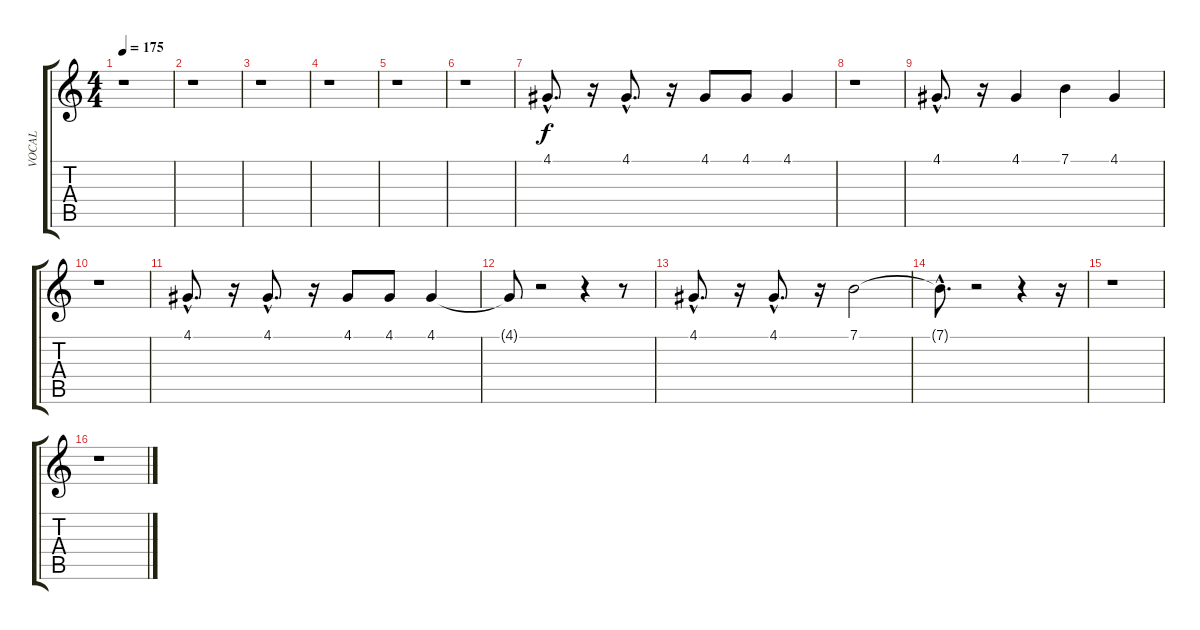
\track ("VOCAL" "VOCAL") {instrument blownbottle}
\staff {score tabs}
\tuning (E4 B3 G3 D3 A2 E2) {hide}
\ts (4 4)
\tempo 175
\clef g2
\ks c
r.1{dy f} |
r.1 |
r.1 |
r.1 |
r.1 |
r.1 |
4.1{hac}.8{d} r.16 4.1{hac}.8{d} r.16 4.1.8 4.1.8 4.1.4 |
r.1 |
4.1{hac}.8{d} r.16 4.1.4 7.1.4 4.1.4 |
r.1 |
4.1{hac}.8{d} r.16 4.1{hac}.8{d} r.16 4.1.8 4.1.8 4.1.4 |
4.1{t}.8 r.2 r.4 r.8 |
4.1{hac}.8{d} r.16 4.1{hac}.8{d} r.16 7.1.2 |
7.1{hac t}.8{d} r.2 r.4 r.16 |
r.1 |
r.1
